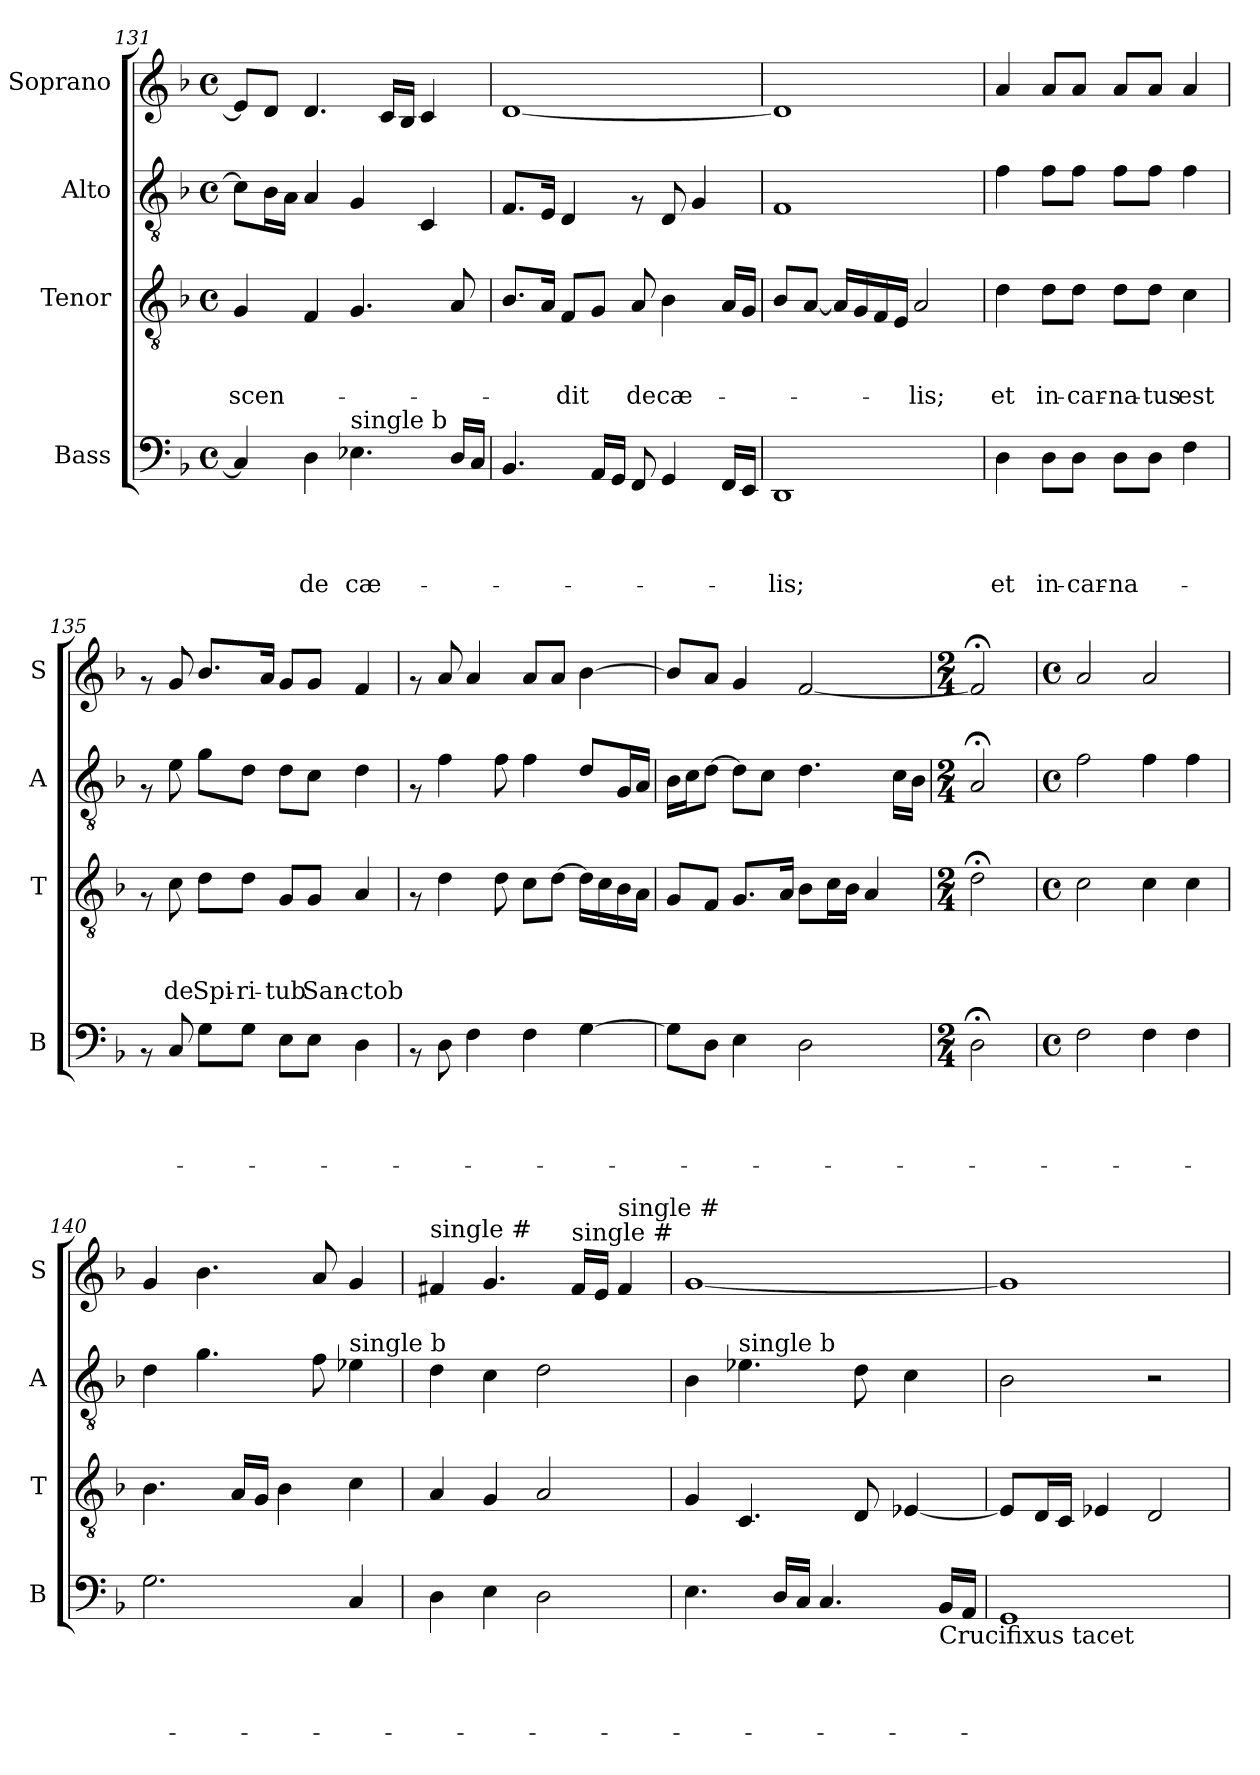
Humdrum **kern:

**kern	**text	**text	**text	**text	**kern	**text	**text	**text	**kern	**kern
*part4	*part4	*part4	*part4	*part4	*part3	*part3	*part3	*part3	*part2	*part1
*staff4	*staff4	*staff4	*staff4	*staff4	*staff3	*staff3	*staff3	*staff3	*staff2	*staff1
*I"Bass	*	*	*	*	*I"Tenor	*	*	*	*I"Alto	*I"Soprano
*I'B	*	*	*	*	*I'T	*	*	*	*I'A	*I'S
!!LO:LB:g=z
*clefF4	*	*	*	*	*clefGv2	*	*	*	*clefGv2	*clefG2
*k[b-]	*	*	*	*	*k[b-]	*	*	*	*k[b-]	*k[b-]
*F:	*	*	*	*	*F:	*	*	*	*F:	*F:
*M4/4	*	*	*	*	*M4/4	*	*	*	*M4/4	*M4/4
*met(c)	*	*	*	*	*met(c)	*	*	*	*met(c)	*met(c)
=131	=131	=131	=131	=131	=131	=131	=131	=131	=131	=131
!	!	!	!	!	!	!	!	!LO:LY:b	!	!
4C/]	.	.	.	.	4G/	.	.	-scen-	8c\L]	8e-/L]
.	.	.	.	.	.	.	.	.	16B-\L	8d/J
.	.	.	.	.	.	.	.	.	16A\JJ	.
!	!	!	!	!LO:LY:b	!	!	!	!	!	!
4D\	.	.	.	de	4F/	.	.	.	4A/	4.d/
!LO:TX:a:t=single b	!	!	!	!	!	!	!	!	!	!
!	!	!	!	!LO:LY:b	!	!	!	!	!	!
4.E-\	.	.	.	cæ-	4.G/	.	.	.	4G/	.
.	.	.	.	.	.	.	.	.	.	16c/LL
.	.	.	.	.	.	.	.	.	.	16B-/JJ
.	.	.	.	.	.	.	.	.	4C/	4c/
16D/LL	.	.	.	.	8A/	.	.	.	.	.
16C/JJ	.	.	.	.	.	.	.	.	.	.
=132	=132	=132	=132	=132	=132	=132	=132	=132	=132	=132
4.BB-/	.	.	.	.	8.B-/L	.	.	.	8.F/L	[<1d
.	.	.	.	.	16A/Jk	.	.	.	16E/Jk	.
!	!	!	!	!	!	!	!	!LO:LY:b	!	!
.	.	.	.	.	8F/L	.	.	-dit	4D/	.
16AA/LL	.	.	.	.	8G/J	.	.	.	.	.
16GG/JJ	.	.	.	.	.	.	.	.	.	.
!	!	!	!	!	!	!	!	!LO:LY:b	!	!
8FF/	.	.	.	.	8A/	.	.	de	8rF	.
!	!	!	!	!	!	!	!	!LO:LY:b	!	!
4GG/	.	.	.	.	4B-\	.	.	cæ-	8D/	.
.	.	.	.	.	.	.	.	.	4G/	.
16FF/LL	.	.	.	.	16A/LL	.	.	.	.	.
16EE/JJ	.	.	.	.	16G/JJ	.	.	.	.	.
=133	=133	=133	=133	=133	=133	=133	=133	=133	=133	=133
!	!	!	!	!LO:LY:b	!	!	!	!	!	!
1DD	.	.	.	-lis;	8B-/L	.	.	.	1F	1d]
.	.	.	.	.	[<8A/J	.	.	.	.	.
.	.	.	.	.	16A/LL]	.	.	.	.	.
.	.	.	.	.	16G/	.	.	.	.	.
.	.	.	.	.	16F/	.	.	.	.	.
.	.	.	.	.	16E/JJ	.	.	.	.	.
!	!	!	!	!	!	!	!	!LO:LY:b	!	!
.	.	.	.	.	2A/	.	.	-lis;	.	.
=134	=134	=134	=134	=134	=134	=134	=134	=134	=134	=134
!	!	!	!	!LO:LY:b	!	!	!	!LO:LY:b	!	!
4D\	.	.	.	et	4d\	.	.	et	4f\	4a/
!	!	!	!	!LO:LY:b	!	!	!	!LO:LY:b	!	!
8D\L	.	.	.	in-	8d\L	.	.	in-	8f\L	8a/L
!	!	!	!	!LO:LY:b	!	!	!	!LO:LY:b	!	!
8D\J	.	.	.	-car-	8d\J	.	.	-car-	8f\J	8a/J
!	!	!	!	!LO:LY:b	!	!	!	!LO:LY:b	!	!
8D\L	.	.	.	-na-	8d\L	.	.	-na-	8f\L	8a/L
!	!	!	!	!	!	!	!	!LO:LY:b	!	!
8D\J	.	.	.	.	8d\J	.	.	-tus	8f\J	8a/J
!	!	!	!	!	!	!	!	!LO:LY:b	!	!
4F\	.	.	.	.	4c\	.	.	est	4f\	4a/
=135	=135	=135	=135	=135	=135	=135	=135	=135	=135	=135
8rAA	.	.	.	.	8rF	.	.	.	8rF	8rf
!	!	!	!	!	!	!	!	!LO:LY:b	!	!
8C/	.	.	.	.	8c\	.	.	de	8e\	8g/
!	!	!	!	!	!	!	!	!LO:LY:b	!	!
8G\L	.	.	.	.	8d\L	.	.	Spi-	8g\L	8.b-/L
!	!	!	!	!	!	!	!	!LO:LY:b	!	!
8G\J	.	.	.	.	8d\J	.	.	-ri-	8d\J	.
.	.	.	.	.	.	.	.	.	.	16a/Jk
!	!	!	!	!	!	!	!	!LO:LY:b	!	!
8E\L	.	.	.	.	8G/L	.	.	-tub	8d\L	8g/L
!	!	!	!	!	!	!	!	!LO:LY:b	!	!
8E\J	.	.	.	.	8G/J	.	.	San-	8c\J	8g/J
!	!	!	!	!	!	!	!	!LO:LY:b	!	!
4D\	.	.	.	.	4A/	.	.	-ctob	4d\	4f/
!!LO:LB:g=z
=136	=136	=136	=136	=136	=136	=136	=136	=136	=136	=136
8rAA	.	.	.	.	8rF	.	.	.	8rF	8rf
8D\	.	.	.	.	4d\	.	.	.	4f\	8a/
4F\	.	.	.	.	.	.	.	.	.	4a/
.	.	.	.	.	8d\	.	.	.	8f\	.
4F\	.	.	.	.	8c\L	.	.	.	4f\	8a/L
.	.	.	.	.	[>8d\J	.	.	.	.	8a/J
[>4G\	.	.	.	.	16d\LL]	.	.	.	8d/L	[>4b-\
.	.	.	.	.	16c\	.	.	.	.	.
.	.	.	.	.	16B-\	.	.	.	16G/L	.
.	.	.	.	.	16A\JJ	.	.	.	16A/JJ	.
=137	=137	=137	=137	=137	=137	=137	=137	=137	=137	=137
8G\L]	.	.	.	.	8G/L	.	.	.	16B-\LL	8b-/L]
.	.	.	.	.	.	.	.	.	16c\J	.
8D\J	.	.	.	.	8F/J	.	.	.	[>8d\J	8a/J
4E\	.	.	.	.	8.G/L	.	.	.	8d\L]	4g/
.	.	.	.	.	.	.	.	.	8c\J	.
.	.	.	.	.	16A/Jk	.	.	.	.	.
2D\	.	.	.	.	8B-\L	.	.	.	4.d\	[<2f/
.	.	.	.	.	16c\L	.	.	.	.	.
.	.	.	.	.	16B-\JJ	.	.	.	.	.
.	.	.	.	.	4A/	.	.	.	.	.
.	.	.	.	.	.	.	.	.	16c\LL	.
.	.	.	.	.	.	.	.	.	16B-\JJ	.
=138	=138	=138	=138	=138	=138	=138	=138	=138	=138	=138
*M2/4	*	*	*	*	*M2/4	*	*	*	*M2/4	*M2/4
2D;<\	.	.	.	.	2d;<\	.	.	.	2A;</	2f;</]
=139	=139	=139	=139	=139	=139	=139	=139	=139	=139	=139
*M4/4	*	*	*	*	*M4/4	*	*	*	*M4/4	*M4/4
*met(c)	*	*	*	*	*met(c)	*	*	*	*met(c)	*met(c)
2F\	.	.	.	.	2c\	.	.	.	2f\	2a/
4F\	.	.	.	.	4c\	.	.	.	4f\	2a/
4F\	.	.	.	.	4c\	.	.	.	4f\	.
=140	=140	=140	=140	=140	=140	=140	=140	=140	=140	=140
2.G\	.	.	.	.	4.B-\	.	.	.	4d\	4g/
.	.	.	.	.	.	.	.	.	4.g\	4.b-\
.	.	.	.	.	16A/LL	.	.	.	.	.
.	.	.	.	.	16G/JJ	.	.	.	.	.
.	.	.	.	.	4B-\	.	.	.	.	.
.	.	.	.	.	.	.	.	.	8f\	8a/
!	!	!	!	!	!	!	!	!	!LO:TX:a:t=single b	!
4C/	.	.	.	.	4c\	.	.	.	4e-\	4g/
=141	=141	=141	=141	=141	=141	=141	=141	=141	=141	=141
!	!	!	!	!	!	!	!	!	!	!LO:TX:a:t=single #
4D\	.	.	.	.	4A/	.	.	.	4d\	4f#/
4E\	.	.	.	.	4G/	.	.	.	4c\	4.g/
2D\	.	.	.	.	2A/	.	.	.	2d\	.
!	!	!	!	!	!	!	!	!	!	!LO:TX:a:t=single #
.	.	.	.	.	.	.	.	.	.	16f#/LL
.	.	.	.	.	.	.	.	.	.	16e/JJ
!	!	!	!	!	!	!	!	!	!	!LO:TX:a:t=single #
.	.	.	.	.	.	.	.	.	.	4f#/
!!LO:PB:g=z
=142	=142	=142	=142	=142	=142	=142	=142	=142	=142	=142
4.E\	.	.	.	.	4G/	.	.	.	4B-\	[<1g
!	!	!	!	!	!	!	!	!	!LO:TX:a:t=single b	!
.	.	.	.	.	4.C/	.	.	.	4.e-\	.
16D/LL	.	.	.	.	.	.	.	.	.	.
16C/JJ	.	.	.	.	.	.	.	.	.	.
4.C/	.	.	.	.	.	.	.	.	.	.
.	.	.	.	.	8D/	.	.	.	8d\	.
.	.	.	.	.	[<4E-X/	.	.	.	4c\	.
!LO:TX:b:t=Crucifixus tacet	!	!	!	!	!	!	!	!	!	!
16BB-/LL	.	.	.	.	.	.	.	.	.	.
16AA/JJ	.	.	.	.	.	.	.	.	.	.
=143	=143	=143	=143	=143	=143	=143	=143	=143	=143	=143
1GG	.	.	.	.	8E-/L]	.	.	.	2B-\	1g]
.	.	.	.	.	16D/L	.	.	.	.	.
.	.	.	.	.	16C/JJ	.	.	.	.	.
.	.	.	.	.	4E-X/	.	.	.	.	.
.	.	.	.	.	2D/	.	.	.	2r	.
=	=	=	=	=	=	=	=	=	=	=
*-	*-	*-	*-	*-	*-	*-	*-	*-	*-	*-
